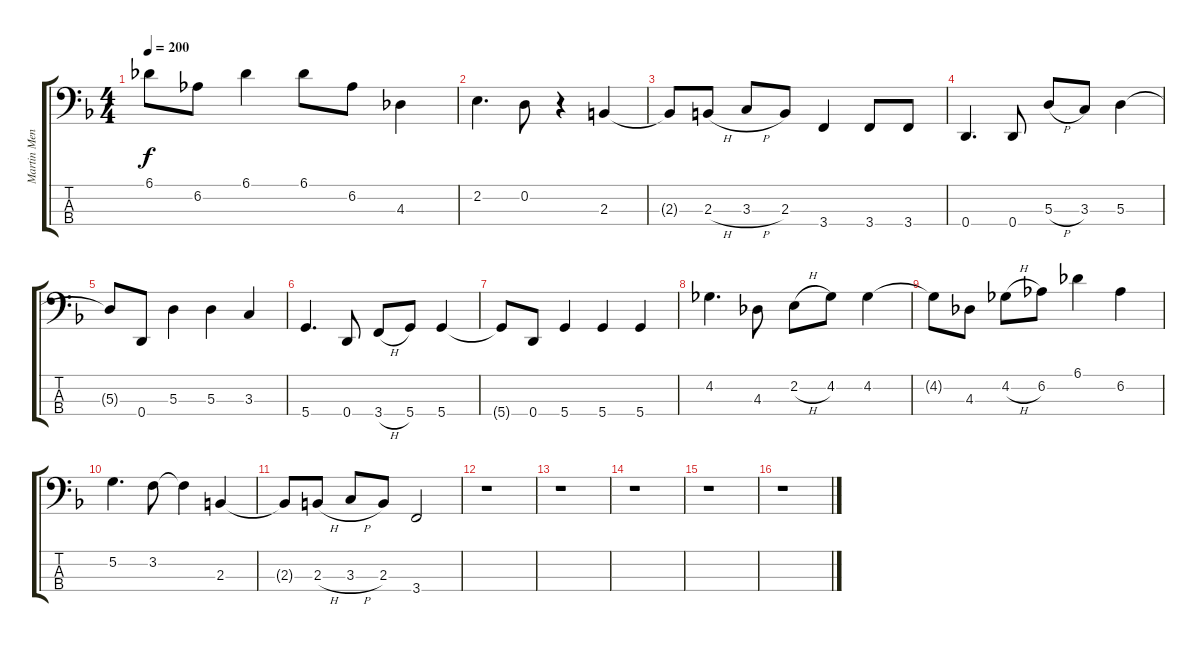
\track ("Martin Mendez" "Martin Men") {instrument electricbassfinger}
\staff {score tabs}
\tuning (G2 D2 A1 D1) {hide}
\ts (4 4)
\tempo 200
\clef f4
\ks f
6.1{t}.8{dy f} 6.2.8 6.1.4 6.1.8 6.2.8 4.3.4 |
2.2.4{d} 0.2.8 r.4 2.3.4 |
2.3{t}.8 2.3{h}.8 3.3{h}.8 2.3.8 3.4.4 3.4.8 3.4.8 |
0.4.4{d} 0.4.8 5.3{h}.8 3.3.8 5.3.4 |
5.3{t}.8 0.4.8 5.3.4 5.3.4 3.3.4 |
5.4.4{d} 0.4.8 3.4{h}.8 5.4.8 5.4.4 |
5.4{t}.8 0.4.8 5.4.4 5.4.4 5.4.4 |
4.2.4{d} 4.3.8 2.2{h}.8 4.2.8 4.2.4 |
4.2{t}.8 4.3.8 4.2{h}.8 6.2.8 6.1.4 6.2.4 |
5.2.4{d} 3.2.8 3.2{t}.4 2.3.4 |
2.3{t}.8 2.3{h}.8 3.3{h}.8 2.3.8 3.4.2 |
r.1 |
r.1 |
r.1 |
r.1 |
r.1
